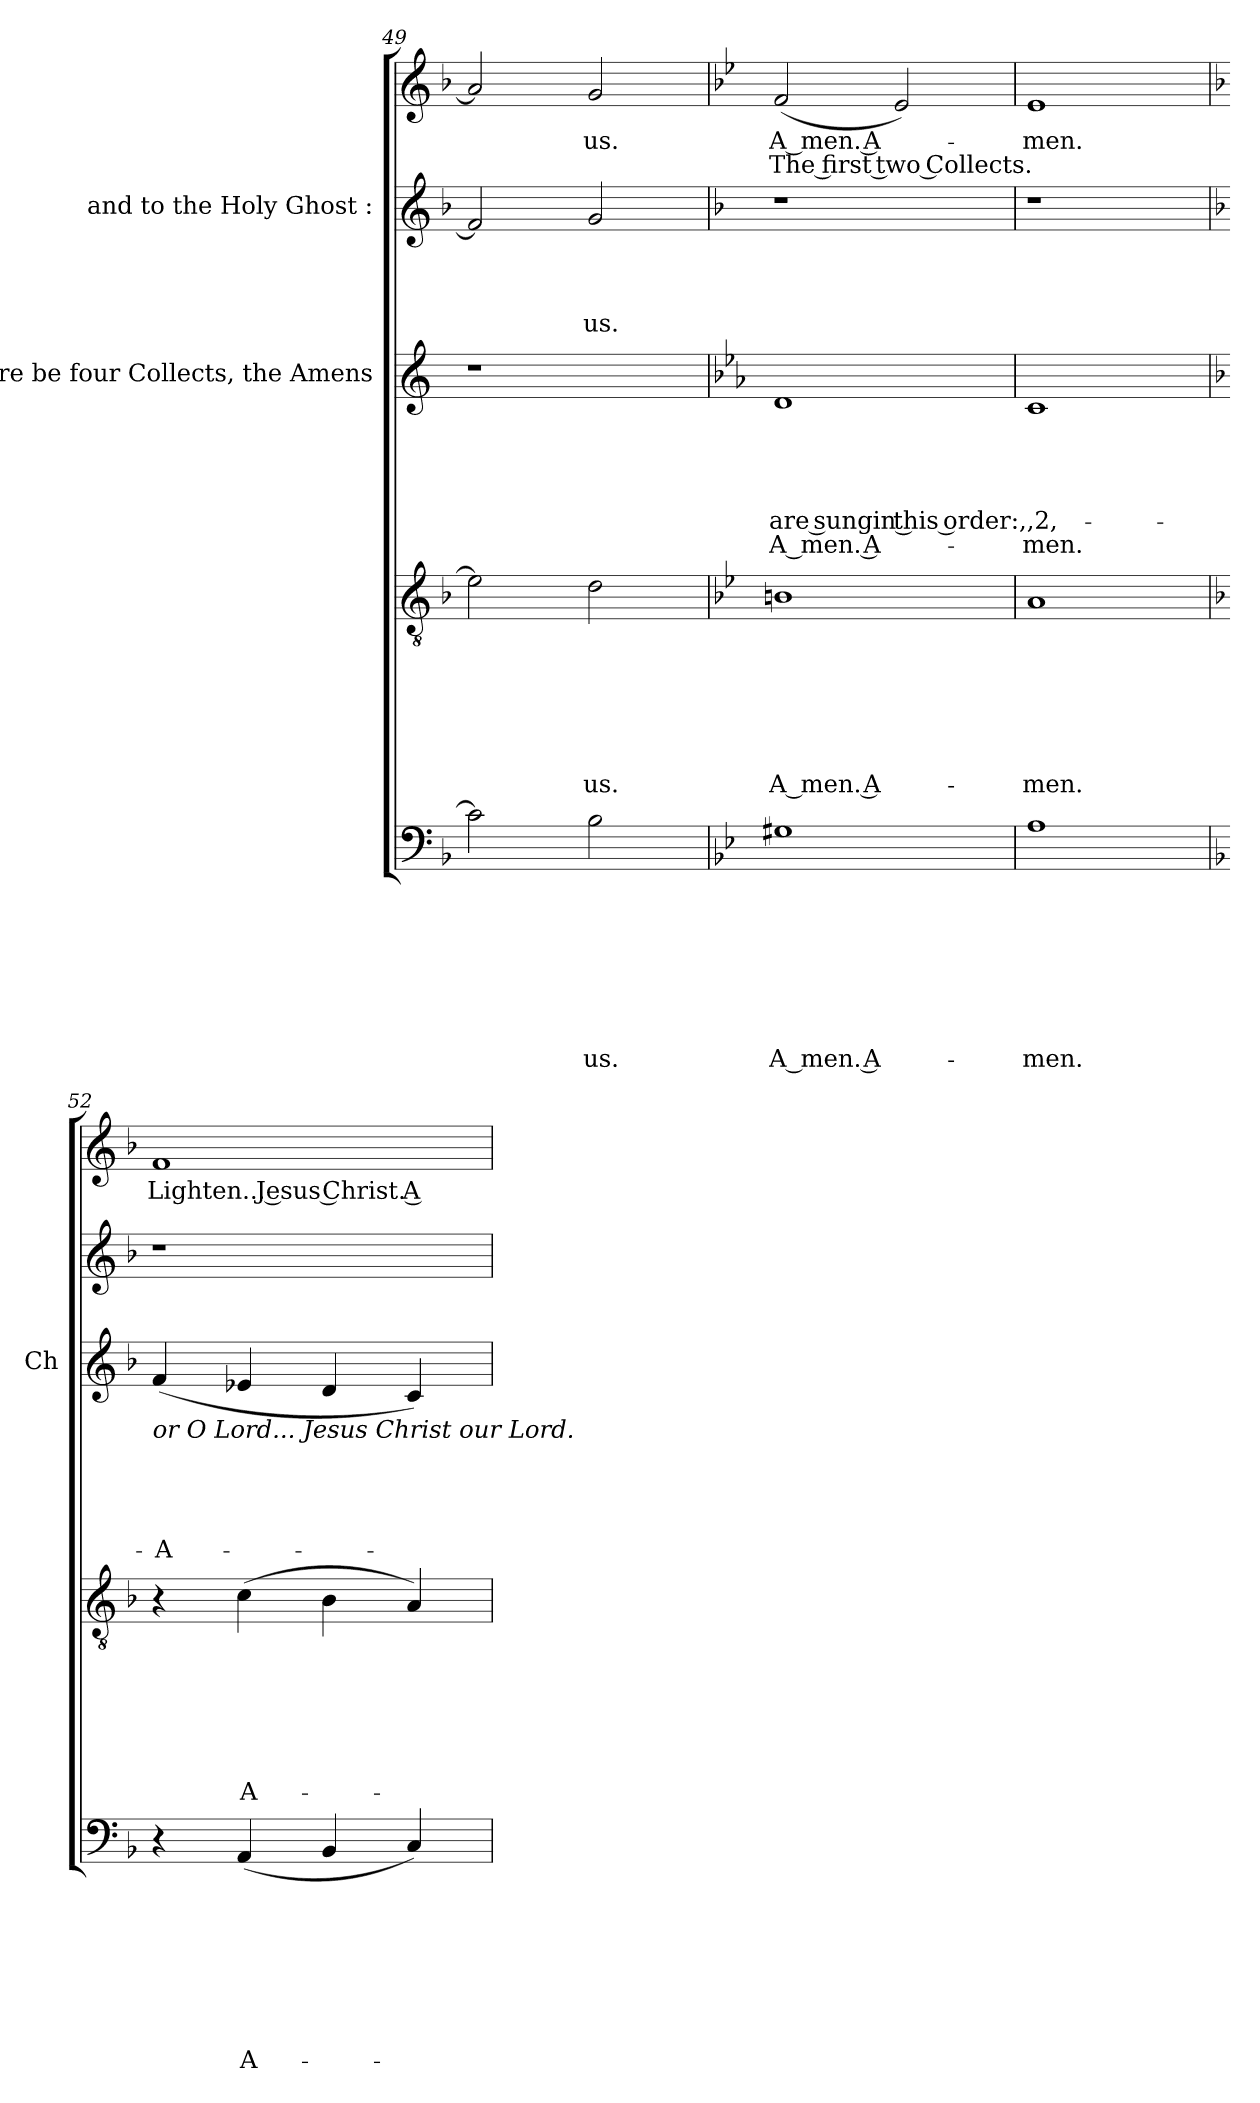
**kern	**text	**text	**text	**text	**text	**text	**text	**text	**kern	**text	**text	**text	**text	**text	**text	**text	**kern	**text	**text	**text	**text	**text	**text	**kern	**text	**text	**text	**text	**kern	**text	**text
*part5	*part5	*part5	*part5	*part5	*part5	*part5	*part5	*part5	*part4	*part4	*part4	*part4	*part4	*part4	*part4	*part4	*part3	*part3	*part3	*part3	*part3	*part3	*part3	*part2	*part2	*part2	*part2	*part2	*part1	*part1	*part1
*staff5	*staff5	*staff5	*staff5	*staff5	*staff5	*staff5	*staff5	*staff5	*staff4	*staff4	*staff4	*staff4	*staff4	*staff4	*staff4	*staff4	*staff3	*staff3	*staff3	*staff3	*staff3	*staff3	*staff3	*staff2	*staff2	*staff2	*staff2	*staff2	*staff1	*staff1	*staff1
*	*	*	*	*	*	*	*	*	*	*	*	*	*	*	*	*	*I"Ifthere be four Collects, the Amens	*	*	*	*	*	*	*I"and to the Holy Ghost :	*	*	*	*	*	*	*
*	*	*	*	*	*	*	*	*	*	*	*	*	*	*	*	*	*I'Ch	*	*	*	*	*	*	*	*	*	*	*	*	*	*
*clefF4	*	*	*	*	*	*	*	*	*clefGv2	*	*	*	*	*	*	*	*clefG2	*	*	*	*	*	*	*clefG2	*	*	*	*	*clefG2	*	*
*ITrd-3c-5	*	*	*	*	*	*	*	*	*ITrd-3c-5	*	*	*	*	*	*	*	*	*	*	*	*	*	*	*ITrd-3c-5	*	*	*	*	*ITrd-3c-5	*	*
*k[b-e-]	*	*	*	*	*	*	*	*	*k[b-e-]	*	*	*	*	*	*	*	*k[]	*	*	*	*	*	*	*k[b-e-]	*	*	*	*	*k[b-e-]	*	*
*B-:	*	*	*	*	*	*	*	*	*B-:	*	*	*	*	*	*	*	*C:	*	*	*	*	*	*	*B-:	*	*	*	*	*B-:	*	*
=49	=49	=49	=49	=49	=49	=49	=49	=49	=49	=49	=49	=49	=49	=49	=49	=49	=49	=49	=49	=49	=49	=49	=49	=49	=49	=49	=49	=49	=49	=49	=49
2f\]	.	.	.	.	.	.	.	.	2a-\]	.	.	.	.	.	.	.	1r	.	.	.	.	.	.	2b/]	.	.	.	.	2dd/]	.	.
!	!	!	!	!	!	!	!	!LO:LY:b	!	!	!	!	!	!	!	!LO:LY:b	!	!	!	!	!	!	!	!	!	!	!	!LO:LY:b	!	!LO:LY:b	!
2e-\	.	.	.	.	.	.	.	us.	2g\	.	.	.	.	.	.	us.	.	.	.	.	.	.	.	2cc/	.	.	.	us.	2cc/	us.	.
!!LO:LB:g=z
=50	=50	=50	=50	=50	=50	=50	=50	=50	=50	=50	=50	=50	=50	=50	=50	=50	=50	=50	=50	=50	=50	=50	=50	=50	=50	=50	=50	=50	=50	=50	=50
*k[b-e-a-]	*	*	*	*	*	*	*	*	*k[b-e-a-]	*	*	*	*	*	*	*	*k[b-e-a-]	*	*	*	*	*	*	*	*	*	*	*	*k[b-e-a-]	*	*
*E-:	*	*	*	*	*	*	*	*	*E-:	*	*	*	*	*	*	*	*E-:	*	*	*	*	*	*	*	*	*	*	*	*E-:	*	*
!	!	!	!	!	!	!	!	!LO:LY:b:rj	!	!	!	!	!	!	!	!LO:LY:b:rj	!	!	!	!	!	!LO:LY:b:rj	!LO:LY:b:rj	!	!	!	!	!	!	!LO:LY:b:rj	!LO:LY:b:rj
1c#X	.	.	.	.	.	.	.	A men. A-	1en	.	.	.	.	.	.	A men. A-	1d	.	.	.	.	are sungin this order:,,2,-	A men. A-	1r	.	.	.	.	(<2b-/	A men. A-	The first two Collects.
.	.	.	.	.	.	.	.	.	.	.	.	.	.	.	.	.	.	.	.	.	.	.	.	.	.	.	.	.	2a-/)	.	.
=51	=51	=51	=51	=51	=51	=51	=51	=51	=51	=51	=51	=51	=51	=51	=51	=51	=51	=51	=51	=51	=51	=51	=51	=51	=51	=51	=51	=51	=51	=51	=51
!	!	!	!	!	!	!	!	!LO:LY:b	!	!	!	!	!	!	!	!LO:LY:b	!	!	!	!	!	!	!LO:LY:b	!	!	!	!	!	!	!LO:LY:b	!
1d	.	.	.	.	.	.	.	-men.	1d	.	.	.	.	.	.	-men.	1c	.	.	.	.	.	-men.	1r	.	.	.	.	1a-	-men.	.
!!LO:LB:g=z
=52	=52	=52	=52	=52	=52	=52	=52	=52	=52	=52	=52	=52	=52	=52	=52	=52	=52	=52	=52	=52	=52	=52	=52	=52	=52	=52	=52	=52	=52	=52	=52
*k[b-e-]	*	*	*	*	*	*	*	*	*k[b-e-]	*	*	*	*	*	*	*	*k[b-]	*	*	*	*	*	*	*	*	*	*	*	*k[b-e-]	*	*
*B-:	*	*	*	*	*	*	*	*	*B-:	*	*	*	*	*	*	*	*F:	*	*	*	*	*	*	*	*	*	*	*	*B-:	*	*
!	!	!	!	!	!	!	!	!	!	!	!	!	!	!	!	!	!LO:TX:b:i:t=or O Lord... Jesus Christ our Lord.	!	!	!	!	!	!	!	!	!	!	!	!	!	!
!	!	!	!	!	!	!	!	!	!	!	!	!	!	!	!	!	!	!	!	!	!	!LO:LY:b	!	!	!	!	!	!	!	!LO:LY:b:rj	!
4r	.	.	.	.	.	.	.	.	4r	.	.	.	.	.	.	.	(<4f/	.	.	.	.	-A-	.	1r	.	.	.	.	1b-	Lighten... Jesus Christ. A-	.
!	!	!	!	!	!	!	!	!LO:LY:b	!	!	!	!	!	!	!	!LO:LY:b	!	!	!	!	!	!	!	!	!	!	!	!	!	!	!
(<4D/	.	.	.	.	.	.	.	A-	(>4f\	.	.	.	.	.	.	A-	4e-X/	.	.	.	.	.	.	.	.	.	.	.	.	.	.
4E-/	.	.	.	.	.	.	.	.	4e-\	.	.	.	.	.	.	.	4d/	.	.	.	.	.	.	.	.	.	.	.	.	.	.
4F/)	.	.	.	.	.	.	.	.	4d/)	.	.	.	.	.	.	.	4c/)	.	.	.	.	.	.	.	.	.	.	.	.	.	.
=	=	=	=	=	=	=	=	=	=	=	=	=	=	=	=	=	=	=	=	=	=	=	=	=	=	=	=	=	=	=	=
*-	*-	*-	*-	*-	*-	*-	*-	*-	*-	*-	*-	*-	*-	*-	*-	*-	*-	*-	*-	*-	*-	*-	*-	*-	*-	*-	*-	*-	*-	*-	*-
